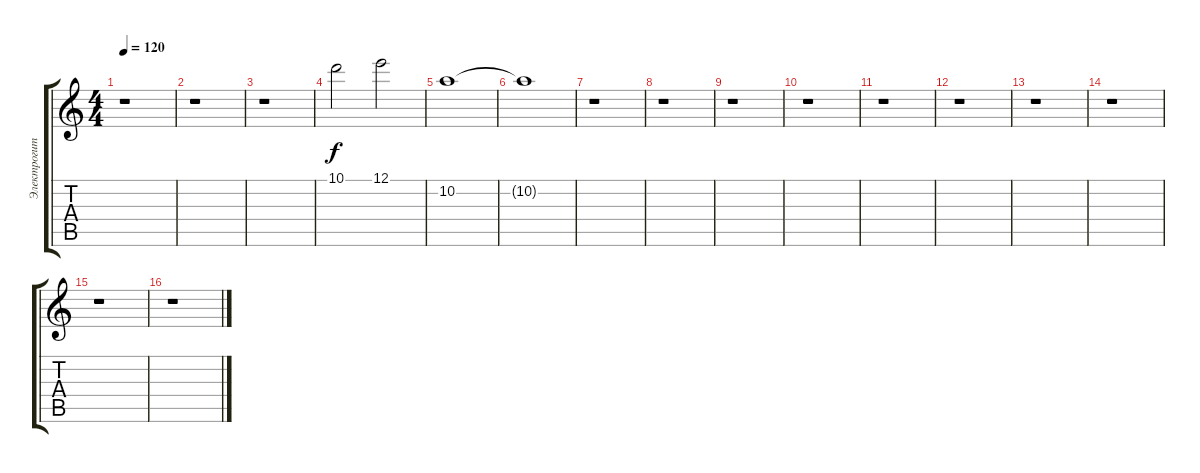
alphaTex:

\track ("Электрогитара" "Электрогит") {instrument overdrivenguitar}
\staff {score tabs}
\tuning (E4 B3 G3 D3 A2 E2) {hide}
\ts (4 4)
\tempo 120
\clef g2
\ks c
r.1{dy f} |
r.1 |
r.1 |
10.1.2{volume 12} 12.1.2 |
10.2.1 |
10.2{t}.1 |
r.1 |
r.1 |
r.1 |
r.1 |
r.1 |
r.1 |
r.1 |
r.1 |
r.1 |
r.1
